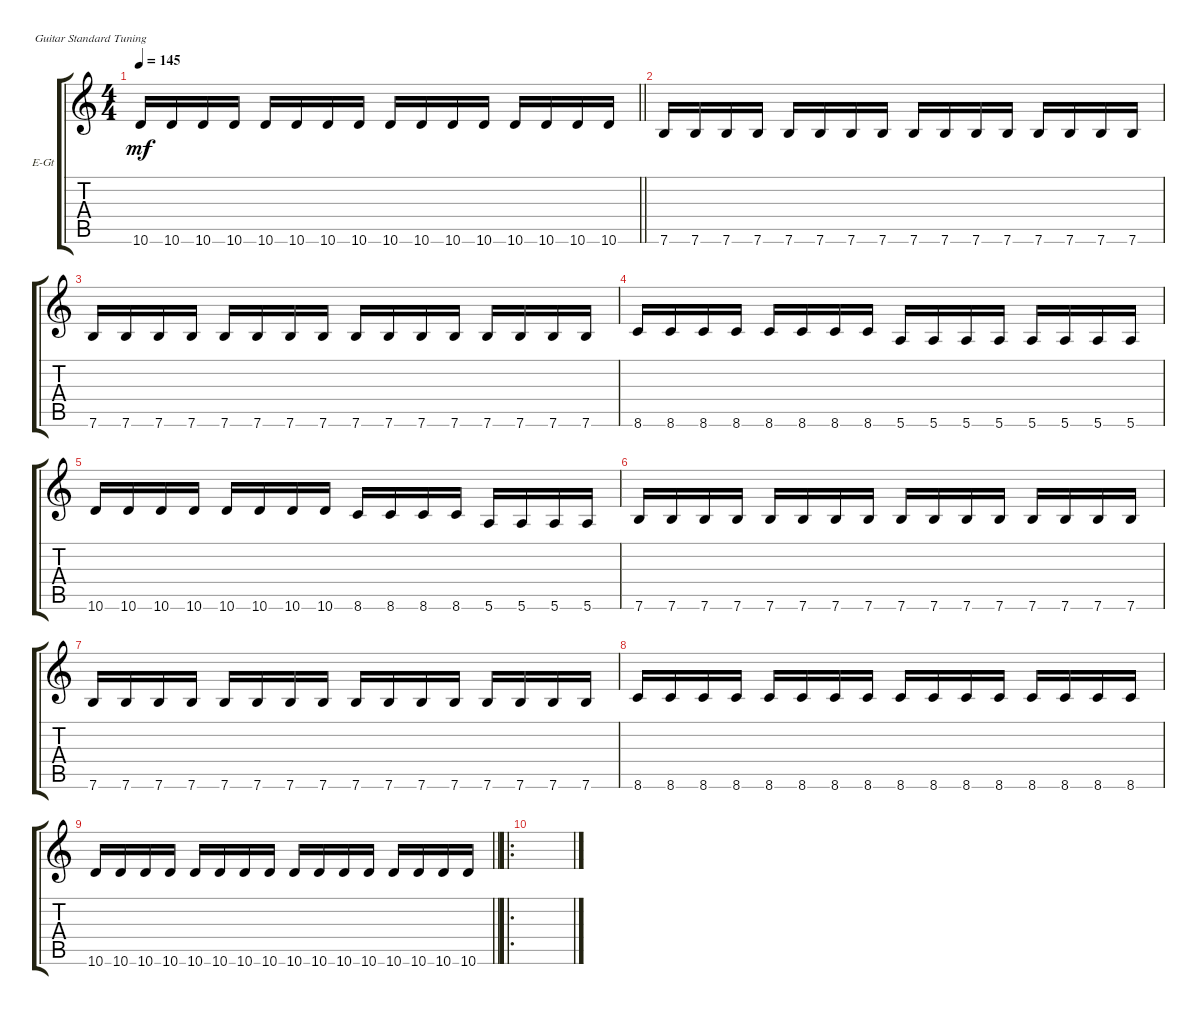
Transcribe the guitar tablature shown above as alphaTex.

\defaultSystemsLayout 4
\bracketExtendMode groupsimilarinstruments
\firstSystemTrackNameOrientation horizontal
\otherSystemsTrackNameOrientation horizontal
\track ("Electric Guitar" "E-Gt") {instrument distortionguitar}
\staff {score tabs}
\tuning (E4 B3 G3 D3 A2 E2)
\ts (4 4)
\tempo 145
\clef g2
\scale
0.333333
\barLineRight lightlight
\ks c
10.6.16{dy mf} 10.6.16 10.6.16 10.6.16 10.6.16 10.6.16 10.6.16 10.6.16 10.6.16 10.6.16 10.6.16 10.6.16 10.6.16 10.6.16 10.6.16 10.6.16 |
\scale
0.333333 7.6.16 7.6.16 7.6.16 7.6.16 7.6.16 7.6.16 7.6.16 7.6.16 7.6.16 7.6.16 7.6.16 7.6.16 7.6.16 7.6.16 7.6.16 7.6.16 |
\scale
0.333333 7.6.16 7.6.16 7.6.16 7.6.16 7.6.16 7.6.16 7.6.16 7.6.16 7.6.16 7.6.16 7.6.16 7.6.16 7.6.16 7.6.16 7.6.16 7.6.16 |
\scale
0.333333 8.6.16 8.6.16 8.6.16 8.6.16 8.6.16 8.6.16 8.6.16 8.6.16 5.6.16 5.6.16 5.6.16 5.6.16 5.6.16 5.6.16 5.6.16 5.6.16 |
\scale
0.333333 10.6.16 10.6.16 10.6.16 10.6.16 10.6.16 10.6.16 10.6.16 10.6.16 8.6.16 8.6.16 8.6.16 8.6.16 5.6.16 5.6.16 5.6.16 5.6.16 |
\scale
0.333333 7.6.16 7.6.16 7.6.16 7.6.16 7.6.16 7.6.16 7.6.16 7.6.16 7.6.16 7.6.16 7.6.16 7.6.16 7.6.16 7.6.16 7.6.16 7.6.16 |
\scale
0.333333 7.6.16 7.6.16 7.6.16 7.6.16 7.6.16 7.6.16 7.6.16 7.6.16 7.6.16 7.6.16 7.6.16 7.6.16 7.6.16 7.6.16 7.6.16 7.6.16 |
\scale
0.333333 8.6.16 8.6.16 8.6.16 8.6.16 8.6.16 8.6.16 8.6.16 8.6.16 8.6.16 8.6.16 8.6.16 8.6.16 8.6.16 8.6.16 8.6.16 8.6.16 |
\scale
0.333333
\barLineRight lightlight
10.6.16 10.6.16 10.6.16 10.6.16 10.6.16 10.6.16 10.6.16 10.6.16 10.6.16 10.6.16 10.6.16 10.6.16 10.6.16 10.6.16 10.6.16 10.6.16 |
\ro
\scale
0.333333 |
\scale
0.333333 |
\scale
0.333333 |
\scale
0.333333 |
\scale
0.333333 |
\scale
0.333333 |
\scale
0.333333
